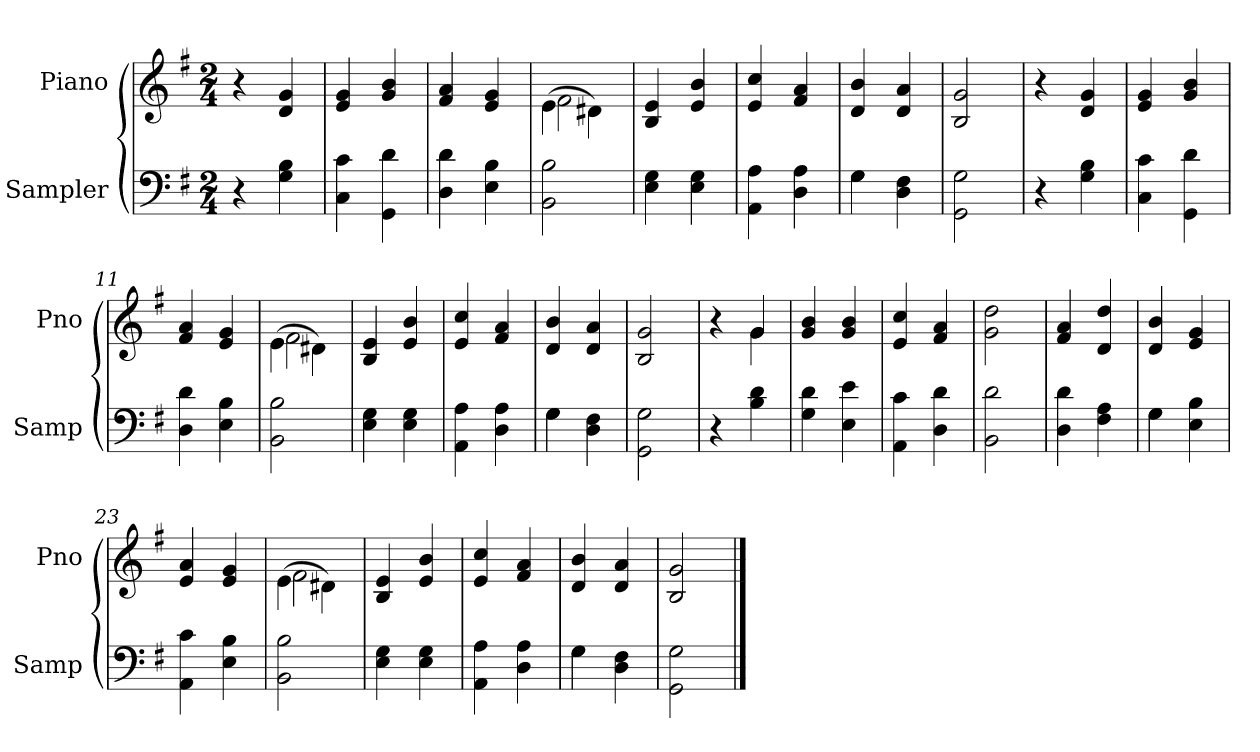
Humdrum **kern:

**kern	**kern
*part2	*part1
*staff2	*staff1
*I"Sampler	*I"Piano
*I'Samp	*I'Pno
*clefF4	*clefG2
*k[f#]	*k[f#]
*G:	*G:
*M2/4	*M2/4
=1	=1
4r	4r
4G 4B	4d 4g
=2	=2
4C 4c	4e 4g
4GG 4d	4g 4b
=3	=3
4D 4d	4f# 4a
4E 4B	4e 4g
=4	=4
*	*^
2BB 2B	(4e\	2f#
.	4d#X\)	.
*	*v	*v
=5	=5
4E 4G	4B 4e
4E 4G	4e 4b
=6	=6
4AA 4A	4e 4cc
4D 4A	4f# 4a
=7	=7
*^	*
4G\	4G	4d 4b
4D 4F#	4ryy	4d 4a
*v	*v	*
=8	=8
2GG\ 2G\	2B 2g
=9	=9
4r	4r
4G 4B	4d 4g
=10	=10
4C 4c	4e 4g
4GG 4d	4g 4b
=11	=11
4D 4d	4f# 4a
4E 4B	4e 4g
=12	=12
*	*^
2BB 2B	(4e\	2f#
.	4d#X\)	.
*	*v	*v
=13	=13
4E 4G	4B 4e
4E 4G	4e 4b
=14	=14
4AA 4A	4e 4cc
4D 4A	4f# 4a
=15	=15
*^	*
4G\	4G	4d 4b
4D 4F#	4ryy	4d 4a
*v	*v	*
=16	=16
2GG\ 2G\	2B 2g
=17	=17
*	*^
4r	4r	4ryy
4B 4d	4g/	4g
*	*v	*v
=18	=18
4G 4d	4g 4b
4E 4e	4g 4b
=19	=19
4AA 4c	4e 4cc
4D 4d	4f# 4a
=20	=20
2BB 2d	2g 2dd
=21	=21
4D 4d	4f# 4a
4F# 4A	4d 4dd
=22	=22
*^	*
4G\	4G	4d 4b
4E 4B	4ryy	4e 4g
*v	*v	*
=23	=23
4AA 4c	4e 4a
4E 4B	4e 4g
=24	=24
*	*^
2BB 2B	(4e\	2f#
.	4d#X\)	.
*	*v	*v
=25	=25
4E 4G	4B 4e
4E 4G	4e 4b
=26	=26
4AA 4A	4e 4cc
4D 4A	4f# 4a
=27	=27
*^	*
4G\	4G	4d 4b
4D 4F#	4ryy	4d 4a
*v	*v	*
=28	=28
2GG\ 2G\	2B 2g
==	==
*-	*-
